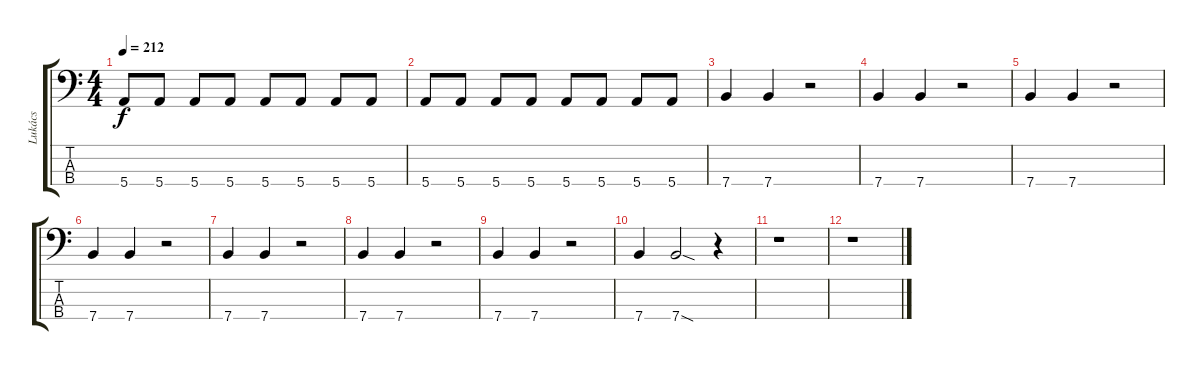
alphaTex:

\track ("Lukács" "Lukács") {instrument electricbasspick}
\staff {score tabs}
\tuning (G2 D2 A1 E1) {hide}
\ts (4 4)
\tempo 212
\clef f4
\ks c
5.4.8{dy f} 5.4.8 5.4.8 5.4.8 5.4.8 5.4.8 5.4.8 5.4.8 |
5.4.8 5.4.8 5.4.8 5.4.8 5.4.8 5.4.8 5.4.8 5.4.8 |
7.4.4 7.4.4 r.2 |
7.4.4 7.4.4 r.2 |
7.4.4 7.4.4 r.2 |
7.4.4 7.4.4 r.2 |
7.4.4 7.4.4 r.2 |
7.4.4 7.4.4 r.2 |
7.4.4 7.4.4 r.2 |
7.4.4 7.4{sod}.2 r.4 |
r.1 |
r.1
